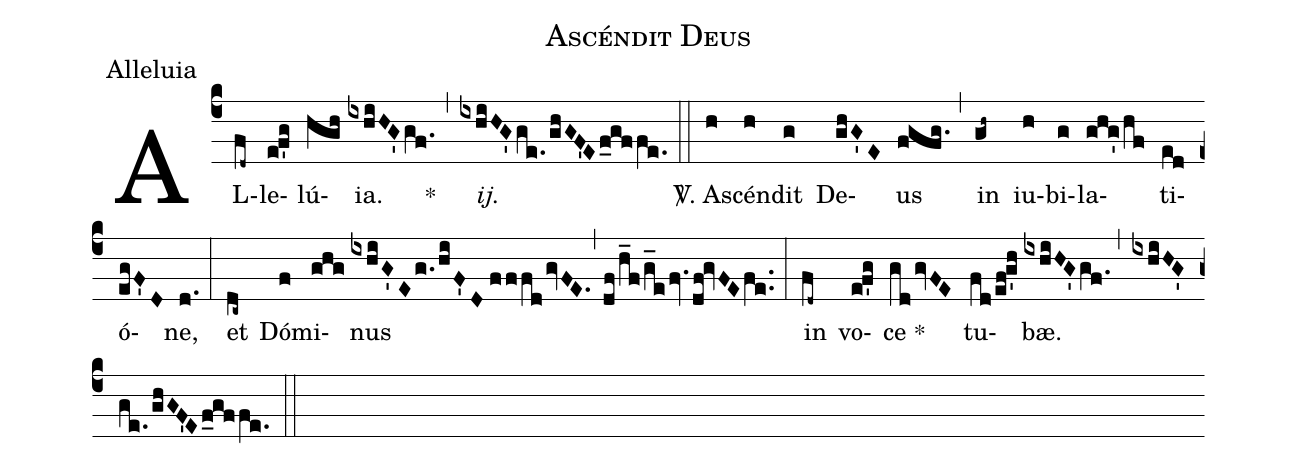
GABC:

name:Ascéndit Deus;
office-part:Alleluia;
%%
(c4) A{L}(fd~)le(e!f'g)lú(hgh)ia.(ixhiHG'gf.) *(,) <i>ij.</i>(ixhiHG'ge.!/ghGF'Ef_gffe.) (::)

<sp>V/</sp>. A(h)scén(h)dit(g) De(ghG'E)us(fgfg.) (,) in(gh~) iu(h)bi(g)la(ghg'!/hf)ti(ed)ó(egF'D)ne,(d.) (:)
et(dc~) Dó(f)mi(ghg)nus(ixhiG'Eg./hiF'D!//fffdgvFE.,df!/h_f!/g_efv.df!gvFEfe..) (:)
in(fd~) vo(e!f'g)ce *(gdgvFE) tu(fd!/ef!g'h)bæ.(ixhiHG'gf.,ixhiHG'ge.!/ghGF'Ef_gffe.) (::)
